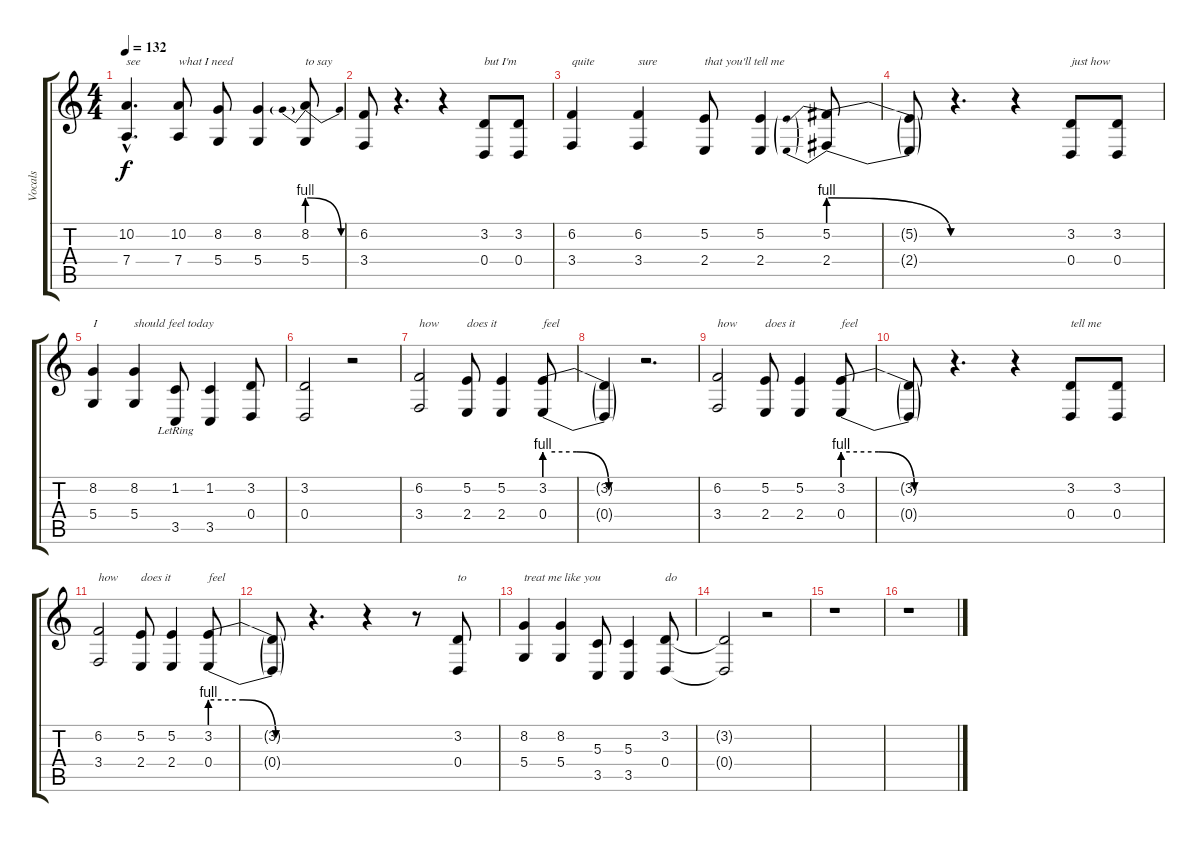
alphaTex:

\track ("Vocals" "Vocals") {instrument lead1square}
\staff {score tabs}
\tuning (E4 B3 G3 D3 A2 E2) {hide}
\ts (4 4)
\tempo 132
\clef g2
\ks c
(10.2{hac} 7.4{hac}).4{d txt "see" dy f} (10.2 7.4).8{txt "what I need"} (8.2 5.4).8 (8.2 5.4).4 (8.2{be (prebendrelease 0 4 60 0)} 5.4).8{txt "to say"} |
(6.2 3.4).8 r.4{d} r.4 (3.2 0.4).8{txt "but I'm"} (3.2 0.4).8 |
(6.2 3.4).4{txt "quite"} (6.2 3.4).4{txt "sure"} (5.2 2.4).8{txt "that you'll tell me"} (5.2 2.4).4 (5.2{be (prebendrelease 0 4 60 0)} 2.4{be (prebendrelease 0 4 60 0)}).8 |
(5.2{t} 2.4{t}).8 r.4{d} r.4 (3.2 0.4).8{txt "just how"} (3.2 0.4).8 |
(8.2 5.4).4{txt "I"} (8.2 5.4).4{txt "should feel today"} (1.2{lr} 3.5).8 (1.2 3.5).4 (3.2 0.4).8 |
(3.2 0.4).2 r.2 |
(6.2 3.4).2{txt "how" instrument lead6voice} (5.2 2.4).8{txt "does it"} (5.2 2.4).4 (3.2{be (custom 0 4 20 4 40 0 60 0)} 0.4{be (custom 0 4 20 4 40 0 60 0)}).8{txt "feel"} |
(3.2{t} 0.4{t}).4 r.2{d} |
(6.2 3.4).2{txt "how" instrument lead6voice} (5.2 2.4).8{txt "does it"} (5.2 2.4).4 (3.2{be (custom 0 4 20 4 40 0 60 0)} 0.4{be (custom 0 4 20 4 40 0 60 0)}).8{txt "feel"} |
(3.2{t} 0.4{t}).8 r.4{d} r.4 (3.2 0.4).8{txt "tell me"} (3.2 0.4).8 |
(6.2 3.4).2{txt "how"} (5.2 2.4).8{txt "does it"} (5.2 2.4).4 (3.2{be (custom 0 4 20 4 40 0 60 0)} 0.4{be (custom 0 4 20 4 40 0 60 0)}).8{txt "feel"} |
(3.2{t} 0.4{t}).8 r.4{d} r.4 r.8 (3.2 0.4).8{txt "to"} |
(8.2 5.4).4{txt "treat me like you"} (8.2 5.4).4 (5.3 3.5).8 (5.3 3.5).4 (3.2 0.4).8{txt "do"} |
(3.2{t} 0.4{t}).2 r.2 |
r.1 |
r.1
